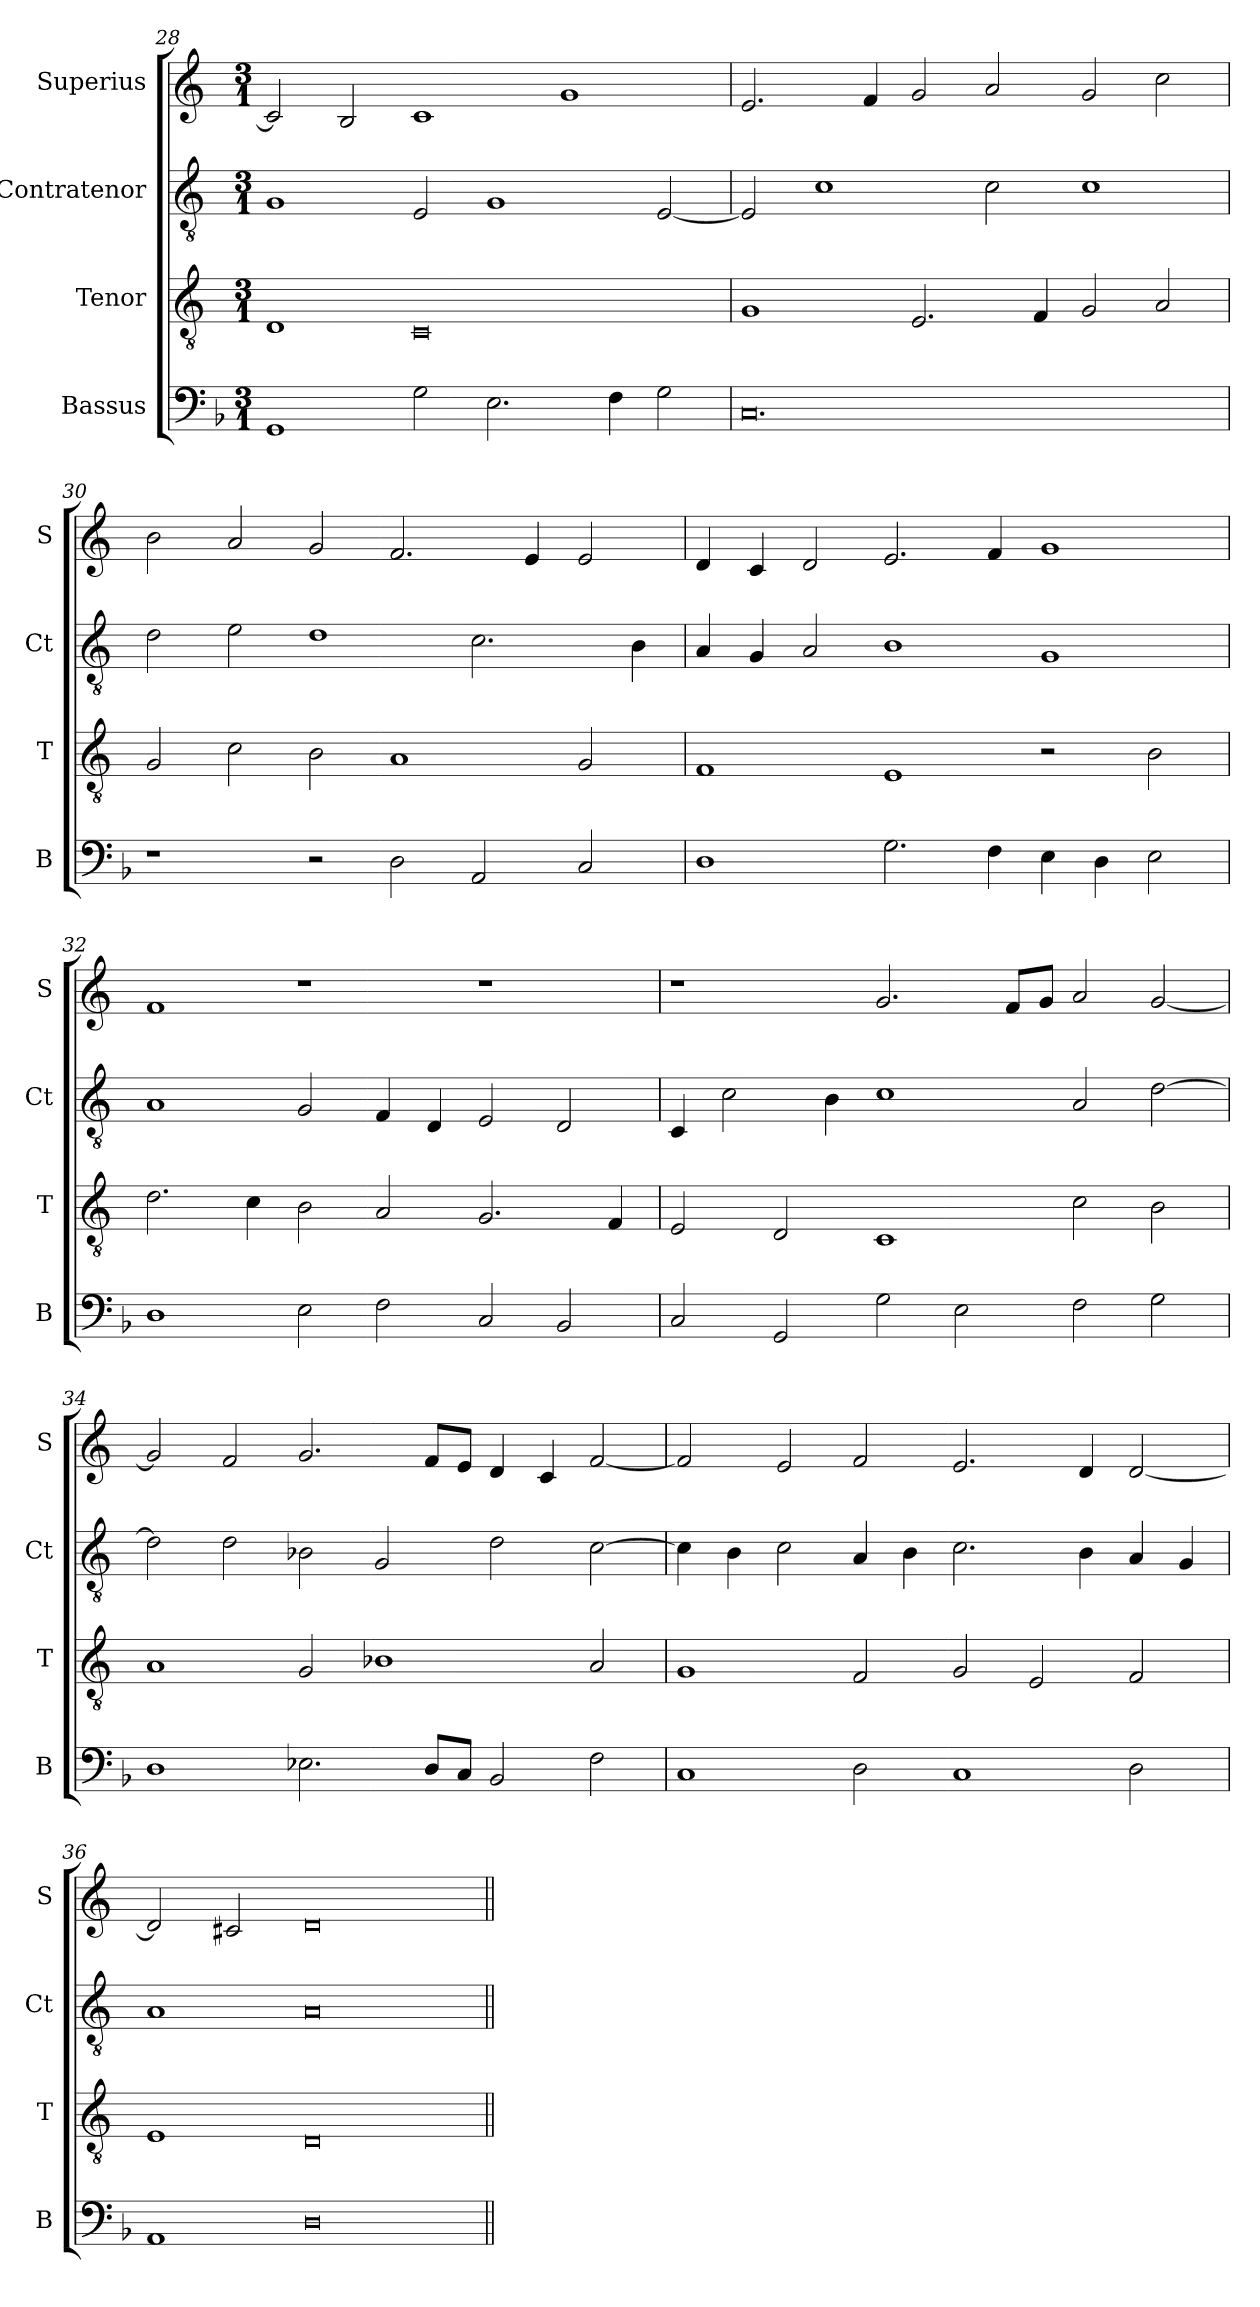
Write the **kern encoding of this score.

**kern	**kern	**kern	**kern
*part4	*part3	*part2	*part1
*staff4	*staff3	*staff2	*staff1
*I"Bassus	*I"Tenor	*I"Contratenor	*I"Superius
*I'B	*I'T	*I'Ct	*I'S
*clefF4	*clefGv2	*clefGv2	*clefG2
*k[b-]	*k[]	*k[]	*k[]
*M3/1	*M3/1	*M3/1	*M3/1
=28	=28	=28	=28
1GG	1D	1G	2c/]
.	.	.	2B/
2G\	0C	2E/	1c
2.E\	.	1G	.
.	.	.	1g
4F\	.	.	.
2G\	.	[2E/	.
=29	=29	=29	=29
0.C	1G	2E/]	2.e/
.	.	1c	.
.	.	.	4f/
.	2.E/	.	2g/
.	.	2c\	2a/
.	4F/	.	.
.	2G/	1c	2g/
.	2A/	.	2cc\
=30	=30	=30	=30
1r	2G/	2d\	2b\
.	2c\	2e\	2a/
2r	2B\	1d	2g/
2D\	1A	.	2.f/
2AA/	.	2.c\	.
.	.	.	4e/
2C/	2G/	.	2e/
.	.	4B\	.
=31	=31	=31	=31
1D	1F	4A/	4d/
.	.	4G/	4c/
.	.	2A/	2d/
2.G\	1E	1B	2.e/
4F\	.	.	4f/
4E\	2r	1G	1g
4D\	.	.	.
2E\	2B\	.	.
=32	=32	=32	=32
1D	2.d\	1A	1f
.	4c\	.	.
2E\	2B\	2G/	1r
2F\	2A/	4F/	.
.	.	4D/	.
2C/	2.G/	2E/	1r
2BB-/	.	2D/	.
.	4F/	.	.
=33	=33	=33	=33
2C/	2E/	4C/	1r
.	.	2c\	.
2GG/	2D/	.	.
.	.	4B\	.
2G\	1C	1c	2.g/
2E\	.	.	.
.	.	.	8f/L
.	.	.	8g/J
2F\	2c\	2A/	2a/
2G\	2B\	[2d\	[2g/
=34	=34	=34	=34
1D	1A	2d\]	2g/]
.	.	2d\	2f/
2.E-X\	2G/	2B-X\	2.g/
.	1B-X	2G/	.
8D/L	.	.	8f/L
8C/J	.	.	8e/J
2BB-/	.	2d\	4d/
.	.	.	4c/
2F\	2A/	[2c\	[2f/
=35	=35	=35	=35
1C	1G	4c\]	2f/]
.	.	4B\	.
.	.	2c\	2e/
2D\	2F/	4A/	2f/
.	.	4B\	.
1C	2G/	2.c\	2.e/
.	2E/	.	.
.	.	4B\	4d/
2D\	2F/	4A/	[2d/
.	.	4G/	.
=36	=36	=36	=36
1AA	1E	1A	2d/]
.	.	.	2c#X/
0D	0D	0A	0d
=||	=||	=||	=||
*-	*-	*-	*-
